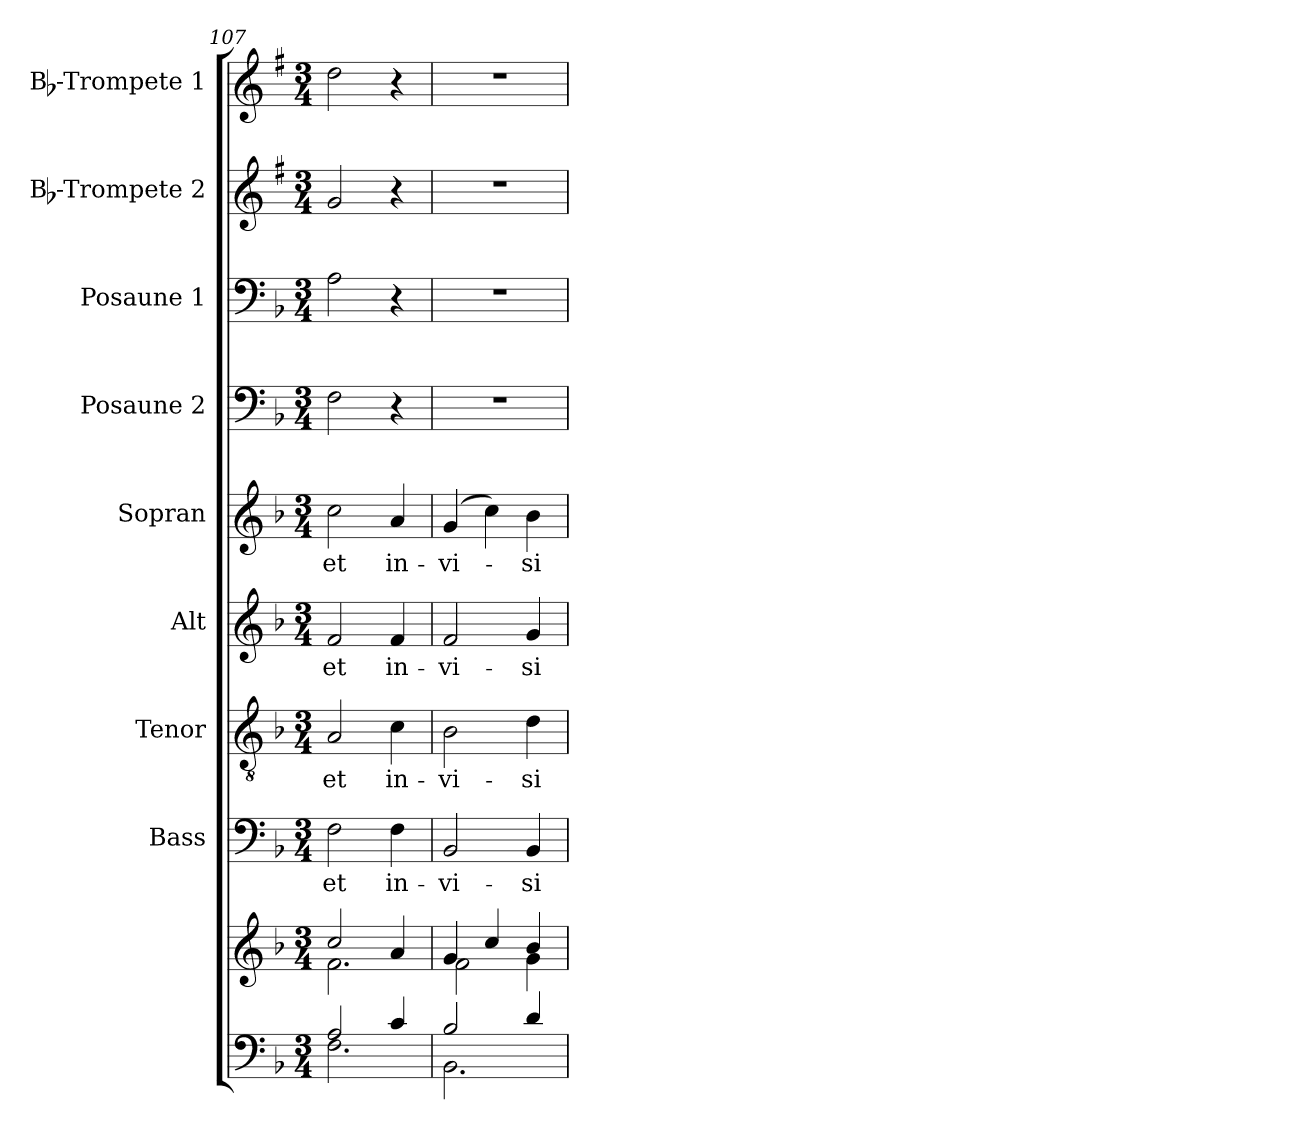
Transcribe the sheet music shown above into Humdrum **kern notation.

**kern	**kern	**kern	**text	**kern	**text	**kern	**text	**kern	**text	**kern	**kern	**kern	**kern
*part9	*part9	*part8	*part8	*part7	*part7	*part6	*part6	*part5	*part5	*part4	*part3	*part2	*part1
*staff10	*staff9	*staff8	*staff8	*staff7	*staff7	*staff6	*staff6	*staff5	*staff5	*staff4	*staff3	*staff2	*staff1
*	*	*I"Bass	*	*I"Tenor	*	*I"Alt	*	*I"Sopran	*	*I"Posaune 2	*I"Posaune 1	*I"Bb-Trompete 2	*I"Bb-Trompete 1
*	*	*I'B.	*	*I'T.	*	*I'A.	*	*I'S.	*	*I'Pos. 2	*I'Pos. 1	*I'Bb Trp. 2	*I'Bb Trp. 1
*clefF4	*clefG2	*clefF4	*	*clefGv2	*	*clefG2	*	*clefG2	*	*clefF4	*clefF4	*clefG2	*clefG2
*	*	*	*	*	*	*	*	*	*	*	*	*ITrd1c2	*ITrd1c2
*k[b-]	*k[b-]	*k[b-]	*	*k[b-]	*	*k[b-]	*	*k[b-]	*	*k[b-]	*k[b-]	*k[b-]	*k[b-]
*F:	*F:	*F:	*	*F:	*	*F:	*	*F:	*	*F:	*F:	*F:	*F:
*M3/4	*M3/4	*M3/4	*	*M3/4	*	*M3/4	*	*M3/4	*	*M3/4	*M3/4	*M3/4	*M3/4
=107	=107	=107	=107	=107	=107	=107	=107	=107	=107	=107	=107	=107	=107
*^	*^	*	*	*	*	*	*	*	*	*	*	*	*
!	!	!	!	!	!LO:LY:b	!	!LO:LY:b	!	!LO:LY:b	!	!LO:LY:b	!	!	!	!
2A/	2.F\	2cc/	2.f\	2F\	et	2A/	et	2f/	et	2cc\	et	2F\	2A\	2f/	2cc\
!	!	!	!	!	!LO:LY:b	!	!LO:LY:b	!	!LO:LY:b	!	!LO:LY:b	!	!	!	!
4c/	.	4a/	.	4F\	in-	4c\	in-	4f/	in-	4a/	in-	4r	4r	4r	4r
=108	=108	=108	=108	=108	=108	=108	=108	=108	=108	=108	=108	=108	=108	=108	=108
!	!	!	!	!	!LO:LY:b	!	!LO:LY:b	!	!LO:LY:b	!	!LO:LY:b	!	!	!	!
2B-/	2.BB-\	4g/	2f\	2BB-/	-vi-	2B-\	-vi-	2f/	-vi-	(4g/	-vi-	2.r	2.r	2.r	2.r
.	.	4cc/	.	.	.	.	.	.	.	4cc\)	.	.	.	.	.
!	!	!	!	!	!LO:LY:b	!	!LO:LY:b	!	!LO:LY:b	!	!LO:LY:b	!	!	!	!
4d/	.	4b-/	4g\	4BB-/	-si-	4d\	-si-	4g/	-si-	4b-\	-si-	.	.	.	.
*v	*v	*	*	*	*	*	*	*	*	*	*	*	*	*	*
*	*v	*v	*	*	*	*	*	*	*	*	*	*	*	*
=	=	=	=	=	=	=	=	=	=	=	=	=	=
*-	*-	*-	*-	*-	*-	*-	*-	*-	*-	*-	*-	*-	*-
